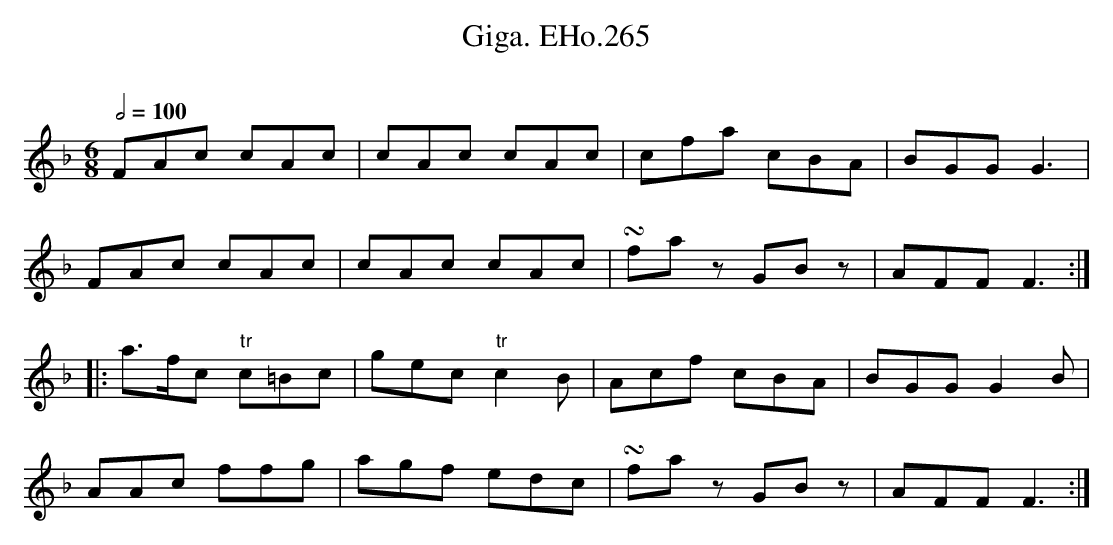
X:1
T:Giga. EHo.265
M:6/8
L:1/8
Q:1/2=100
O:
K:F
FAc cAc | cAc cAc | cfa cBA | BGG G3 |
FAc cAc | cAc cAc | !turn!fa z GBz | AFF F3 :|
|:  a>fc "tr"c=Bc | gec "tr"c2B | Acf cBA | BGG G2B |
AAc ffg | agf edc | !turn!faz GBz | AFF F3 :|
